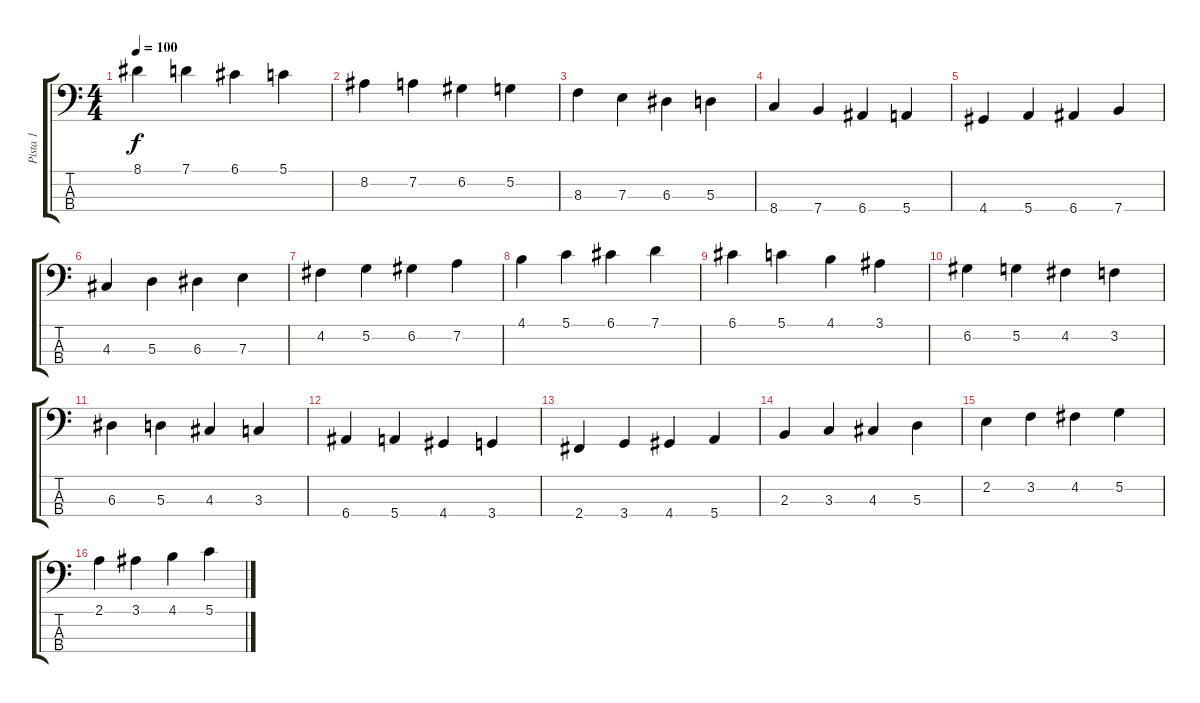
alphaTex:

\track ("Pista 1" "Pista 1") {instrument electricbassfinger}
\staff {score tabs}
\tuning (G2 D2 A1 E1) {hide}
\ts (4 4)
\tempo 100
\clef f4
\ks c
8.1.4{dy f} 7.1.4 6.1.4 5.1.4 |
8.2.4 7.2.4 6.2.4 5.2.4 |
8.3.4 7.3.4 6.3.4 5.3.4 |
8.4.4 7.4.4 6.4.4 5.4.4 |
4.4.4 5.4.4 6.4.4 7.4.4 |
4.3.4 5.3.4 6.3.4 7.3.4 |
4.2.4 5.2.4 6.2.4 7.2.4 |
4.1.4 5.1.4 6.1.4 7.1.4 |
6.1.4 5.1.4 4.1.4 3.1.4 |
6.2.4 5.2.4 4.2.4 3.2.4 |
6.3.4 5.3.4 4.3.4 3.3.4 |
6.4.4 5.4.4 4.4.4 3.4.4 |
2.4.4 3.4.4 4.4.4 5.4.4 |
2.3.4 3.3.4 4.3.4 5.3.4 |
2.2.4 3.2.4 4.2.4 5.2.4 |
2.1.4 3.1.4 4.1.4 5.1.4
